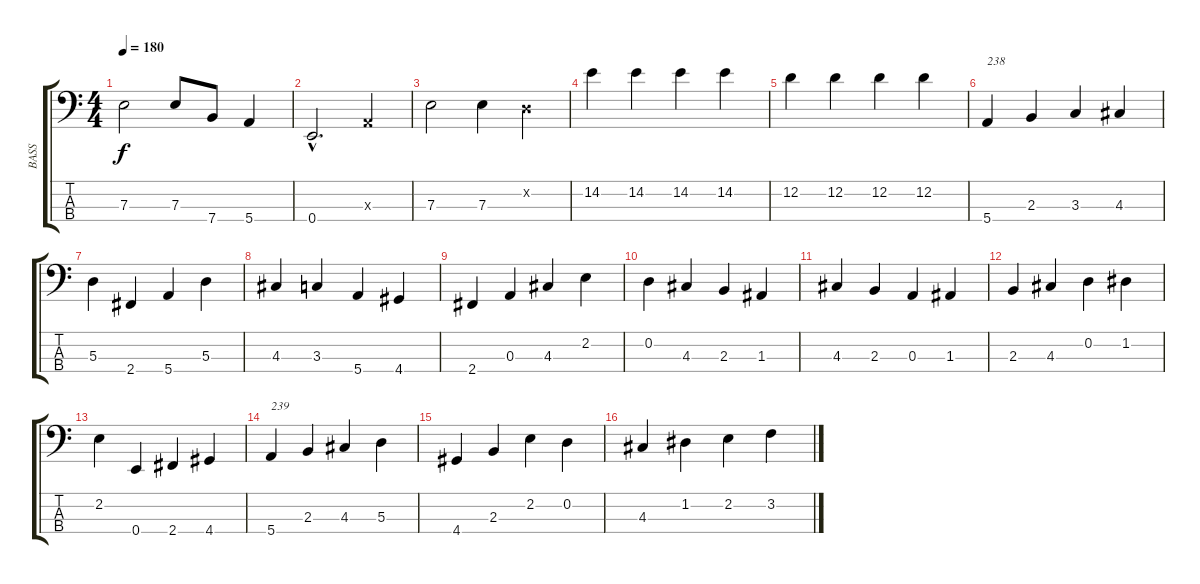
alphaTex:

\track ("BASS" "BASS") {instrument electricbasspick}
\staff {score tabs}
\tuning (G2 D2 A1 E1) {hide}
\ts (4 4)
\tempo 180
\clef f4
\ks c
7.3.2{dy f} 7.3.8 7.4.8 5.4.4 |
0.4{hac}.2{d} 0.3{x}.4 |
7.3.2 7.3.4 0.2{x}.4 |
14.2.4 14.2.4 14.2.4 14.2.4 |
12.2.4 12.2.4 12.2.4 12.2.4 |
5.4.4{txt "238"} 2.3.4 3.3.4 4.3.4 |
5.3.4 2.4.4 5.4.4 5.3.4 |
4.3.4 3.3.4 5.4.4 4.4.4 |
2.4.4 0.3.4 4.3.4 2.2.4 |
0.2.4 4.3.4 2.3.4 1.3.4 |
4.3.4 2.3.4 0.3.4 1.3.4 |
2.3.4 4.3.4 0.2.4 1.2.4 |
2.2.4 0.4.4 2.4.4 4.4.4 |
5.4.4{txt "239"} 2.3.4 4.3.4 5.3.4 |
4.4.4 2.3.4 2.2.4 0.2.4 |
4.3.4 1.2.4 2.2.4 3.2.4
